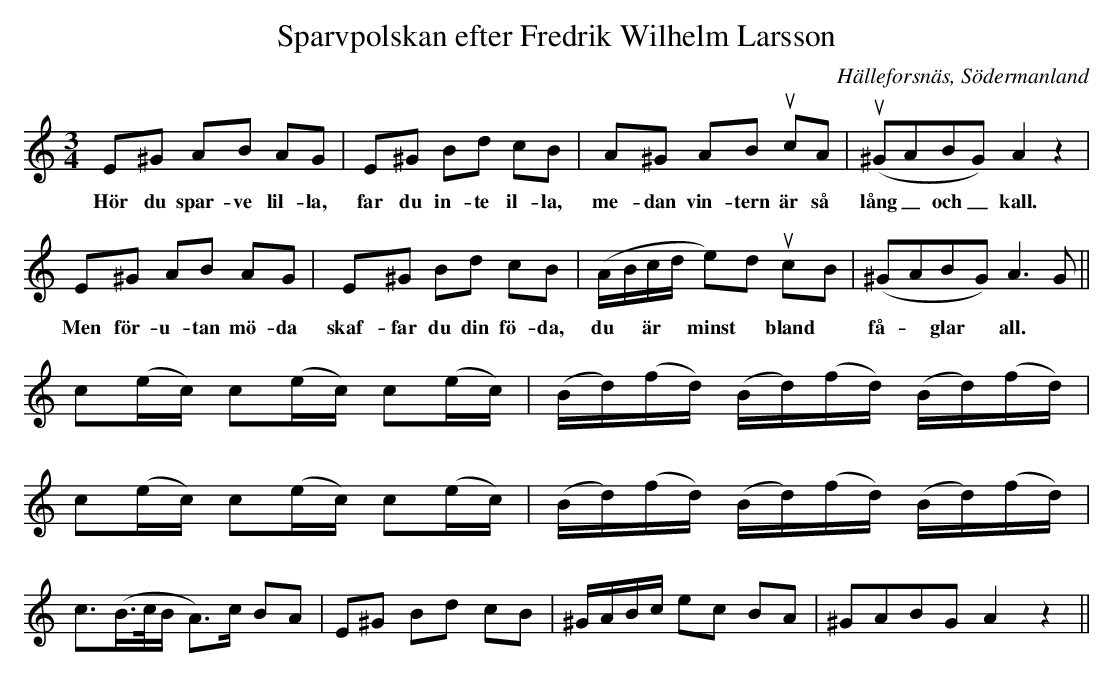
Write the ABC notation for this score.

X:1
T:Sparvpolskan efter Fredrik Wilhelm Larsson
O:Hälleforsnäs, Södermanland
M:3/4
L:1/8
K:Am
E^G AB AG | E^G Bd cB | A^G AB ucA | (u^GABG) A2 z2 |
w: Hör du spar-ve lil-la, far du in-te il-la, me-dan vin-tern är så lång_ och_ kall.
E^G AB AG | E^G Bd cB | (A/B/c/d/ e)d ucB | (^GABG) A2>G2 ||
w: Men för-u-tan mö-da skaf-far du din fö-da, du ~ är ~ minst ~ bland ~ få- ~ glar ~ all.
  c(e/c/) c(e/c/) c(e/c/) | (B/d/)(f/d/) (B/d/)(f/d/) (B/d/)(f/d/) |
  c(e/c/) c(e/c/) c(e/c/) | (B/d/)(f/d/) (B/d/)(f/d/) (B/d/)(f/d/) |
  c3/2(B/>c/B/ A>)c BA | E^G Bd cB | ^G/A/B/c/ ec BA | ^GABG A2 z2 ||
